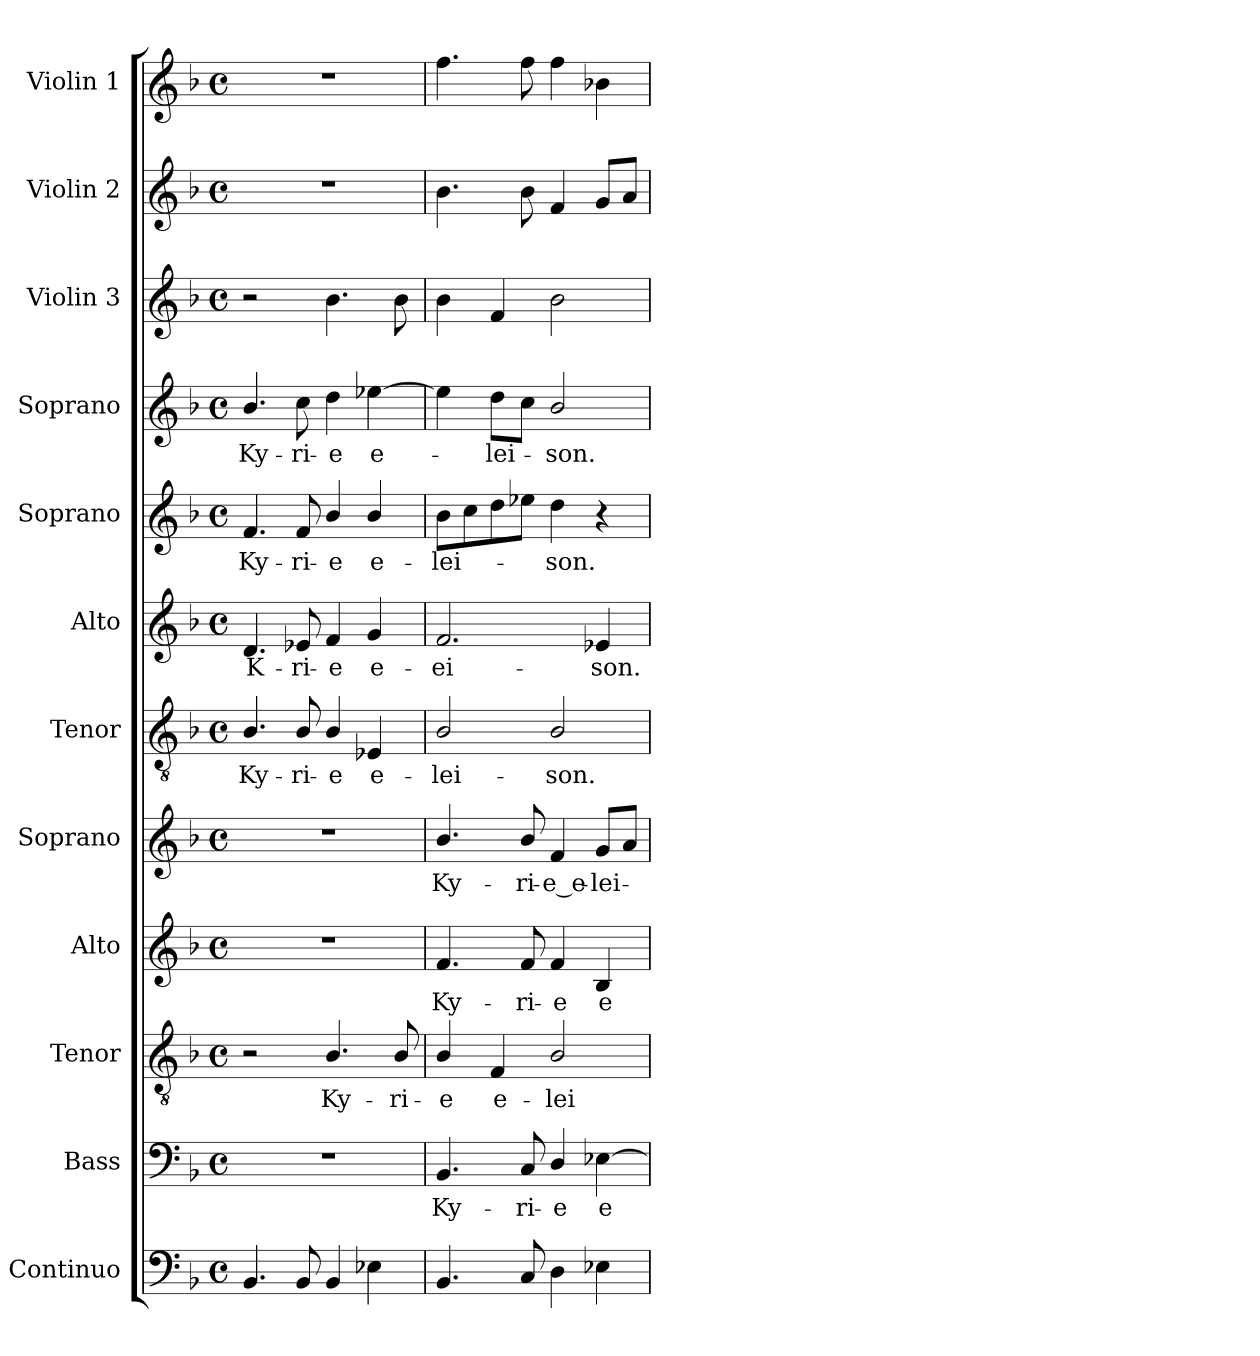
**kern	**kern	**text	**kern	**text	**kern	**text	**kern	**text	**kern	**text	**kern	**text	**kern	**text	**kern	**text	**kern	**kern	**kern
*part12	*part11	*part11	*part10	*part10	*part9	*part9	*part8	*part8	*part7	*part7	*part6	*part6	*part5	*part5	*part4	*part4	*part3	*part2	*part1
*staff12	*staff11	*staff11	*staff10	*staff10	*staff9	*staff9	*staff8	*staff8	*staff7	*staff7	*staff6	*staff6	*staff5	*staff5	*staff4	*staff4	*staff3	*staff2	*staff1
*I"Continuo	*I"Bass	*	*I"Tenor	*	*I"Alto	*	*I"Soprano	*	*I"Tenor	*	*I"Alto	*	*I"Soprano	*	*I"Soprano	*	*I"Violin 3	*I"Violin 2	*I"Violin 1
*I'Cont.	*I'B.	*	*I'T.	*	*I'A.	*	*I'S.	*	*I'T.	*	*I'A.	*	*I'S.	*	*I'S.	*	*I'Vln. 3	*I'Vln. 2	*I'Vln. 1
!!LO:PB:g=z
*clefF4	*clefF4	*	*clefGv2	*	*clefG2	*	*clefG2	*	*clefGv2	*	*clefG2	*	*clefG2	*	*clefG2	*	*clefG2	*clefG2	*clefG2
*	*	*	*ITrd7c12	*	*	*	*	*	*ITrd7c12	*	*	*	*	*	*	*	*	*	*
*k[b-]	*k[b-]	*	*k[b-]	*	*k[b-]	*	*k[b-]	*	*k[b-]	*	*k[b-]	*	*k[b-]	*	*k[b-]	*	*k[b-]	*k[b-]	*k[b-]
*F:	*F:	*	*F:	*	*F:	*	*F:	*	*F:	*	*F:	*	*F:	*	*F:	*	*F:	*F:	*F:
*M4/4	*M4/4	*	*M4/4	*	*M4/4	*	*M4/4	*	*M4/4	*	*M4/4	*	*M4/4	*	*M4/4	*	*M4/4	*M4/4	*M4/4
*met(c)	*met(c)	*	*met(c)	*	*met(c)	*	*met(c)	*	*met(c)	*	*met(c)	*	*met(c)	*	*met(c)	*	*met(c)	*met(c)	*met(c)
=1	=1	=1	=1	=1	=1	=1	=1	=1	=1	=1	=1	=1	=1	=1	=1	=1	=1	=1	=1
!	!	!	!	!	!	!	!	!	!	!LO:LY:b:color=#000000	!	!	!	!	!	!	!	!	!
!	!	!	!	!	!	!	!	!	!	!	!	!LO:LY:b:color=#000000	!	!	!	!	!	!	!
!	!	!	!	!	!	!	!	!	!	!	!	!	!	!LO:LY:b:color=#000000	!	!	!	!	!
!	!	!	!	!	!	!	!	!	!	!	!	!	!	!	!	!LO:LY:b:color=#000000	!	!	!
4.BB-i/	1r	.	2r	.	1r	.	1r	.	4.BB-i/	Ky-	4.di/	K-	4.fi/	Ky-	4.b-i/	Ky-	2r	1r	1r
!	!	!	!	!	!	!	!	!	!	!LO:LY:b:color=#000000	!	!	!	!	!	!	!	!	!
!	!	!	!	!	!	!	!	!	!	!	!	!LO:LY:b:color=#000000	!	!	!	!	!	!	!
!	!	!	!	!	!	!	!	!	!	!	!	!	!	!LO:LY:b:color=#000000	!	!	!	!	!
!	!	!	!	!	!	!	!	!	!	!	!	!	!	!	!	!LO:LY:b:color=#000000	!	!	!
8BB-i/	.	.	.	.	.	.	.	.	8BB-i/	-ri-	8e-i/	-ri-	8fi/	-ri-	8cci\	-ri-	.	.	.
!	!	!	!	!LO:LY:b:color=#000000	!	!	!	!	!	!	!	!	!	!	!	!	!	!	!
!	!	!	!	!	!	!	!	!	!	!LO:LY:b:color=#000000	!	!	!	!	!	!	!	!	!
!	!	!	!	!	!	!	!	!	!	!	!	!LO:LY:b:color=#000000	!	!	!	!	!	!	!
!	!	!	!	!	!	!	!	!	!	!	!	!	!	!LO:LY:b:color=#000000	!	!	!	!	!
!	!	!	!	!	!	!	!	!	!	!	!	!	!	!	!	!LO:LY:b:color=#000000	!	!	!
4BB-i/	.	.	4.BB-i/	Ky-	.	.	.	.	4BB-i/	-e	4fi/	-e	4b-i/	-e	4ddi\	-e	4.b-i\	.	.
!	!	!	!	!	!	!	!	!	!	!LO:LY:b:color=#000000	!	!	!	!	!	!	!	!	!
!	!	!	!	!	!	!	!	!	!	!	!	!LO:LY:b:color=#000000	!	!	!	!	!	!	!
!	!	!	!	!	!	!	!	!	!	!	!	!	!	!LO:LY:b:color=#000000	!	!	!	!	!
!	!	!	!	!	!	!	!	!	!	!	!	!	!	!	!	!LO:LY:b:color=#000000	!	!	!
4E-Xi\	.	.	.	.	.	.	.	.	4EE-Xi/	e-	4gi/	e-	4b-i/	e-	[>4ee-Xi\	e-	.	.	.
!	!	!	!	!LO:LY:b:color=#000000	!	!	!	!	!	!	!	!	!	!	!	!	!	!	!
.	.	.	8BB-i/	-ri-	.	.	.	.	.	.	.	.	.	.	.	.	8b-i\	.	.
=2	=2	=2	=2	=2	=2	=2	=2	=2	=2	=2	=2	=2	=2	=2	=2	=2	=2	=2	=2
!	!	!LO:LY:b:color=#000000	!	!	!	!	!	!	!	!	!	!	!	!	!	!	!	!	!
!	!	!	!	!LO:LY:b:color=#000000	!	!	!	!	!	!	!	!	!	!	!	!	!	!	!
!	!	!	!	!	!	!LO:LY:b:color=#000000	!	!	!	!	!	!	!	!	!	!	!	!	!
!	!	!	!	!	!	!	!	!LO:LY:b:color=#000000	!	!	!	!	!	!	!	!	!	!	!
!	!	!	!	!	!	!	!	!	!	!LO:LY:b:color=#000000	!	!	!	!	!	!	!	!	!
!	!	!	!	!	!	!	!	!	!	!	!	!LO:LY:b:color=#000000	!	!	!	!	!	!	!
!	!	!	!	!	!	!	!	!	!	!	!	!	!	!LO:LY:b:color=#000000	!	!	!	!	!
4.BB-i/	4.BB-i/	Ky-	4BB-i/	-e	4.fi/	Ky-	4.b-i/	Ky-	2BB-i/	-lei-	2.fi/	-ei-	8b-i\L	-lei-	4ee-i\]	.	4b-i\	4.b-i\	4.ffi\
.	.	.	.	.	.	.	.	.	.	.	.	.	8cci\	.	.	.	.	.	.
!	!	!	!	!LO:LY:b:color=#000000	!	!	!	!	!	!	!	!	!	!	!	!	!	!	!
!	!	!	!	!	!	!	!	!	!	!	!	!	!	!	!	!LO:LY:b:color=#000000	!	!	!
.	.	.	4FFi/	e-	.	.	.	.	.	.	.	.	8ddi\	.	8ddi\L	-lei-	4fi/	.	.
!	!	!LO:LY:b:color=#000000	!	!	!	!	!	!	!	!	!	!	!	!	!	!	!	!	!
!	!	!	!	!	!	!LO:LY:b:color=#000000	!	!	!	!	!	!	!	!	!	!	!	!	!
!	!	!	!	!	!	!	!	!LO:LY:b:color=#000000	!	!	!	!	!	!	!	!	!	!	!
8Ci/	8Ci/	-ri-	.	.	8fi/	-ri-	8b-i/	-ri-	.	.	.	.	8ee-Xi\J	.	8cci\J	.	.	8b-i\	8ffi\
!	!	!LO:LY:b:color=#000000	!	!	!	!	!	!	!	!	!	!	!	!	!	!	!	!	!
!	!	!	!	!LO:LY:b:color=#000000	!	!	!	!	!	!	!	!	!	!	!	!	!	!	!
!	!	!	!	!	!	!LO:LY:b:color=#000000	!	!	!	!	!	!	!	!	!	!	!	!	!
!	!	!	!	!	!	!	!	!LO:LY:b:color=#000000	!	!	!	!	!	!	!	!	!	!	!
!	!	!	!	!	!	!	!	!	!	!LO:LY:b:color=#000000	!	!	!	!	!	!	!	!	!
!	!	!	!	!	!	!	!	!	!	!	!	!	!	!LO:LY:b:color=#000000	!	!	!	!	!
!	!	!	!	!	!	!	!	!	!	!	!	!	!	!	!	!LO:LY:b:color=#000000	!	!	!
4Di\	4Di/	-e	2BB-i/	-lei-	4fi/	-e	4fi/	-e_e-	2BB-i/	-son.	.	.	4ddi\	-son.	2b-i/	-son.	2b-i\	4fi/	4ffi\
!	!	!LO:LY:b:color=#000000	!	!	!	!	!	!	!	!	!	!	!	!	!	!	!	!	!
!	!	!	!	!	!	!LO:LY:b:color=#000000	!	!	!	!	!	!	!	!	!	!	!	!	!
!	!	!	!	!	!	!	!	!LO:LY:b:color=#000000	!	!	!	!	!	!	!	!	!	!	!
!	!	!	!	!	!	!	!	!	!	!	!	!LO:LY:b:color=#000000	!	!	!	!	!	!	!
4E-Xi\	[>4E-Xi\	e-	.	.	4B-i/	e-	8gi/L	-lei-	.	.	4e-Xi/	-son.	4r	.	.	.	.	8gi/L	4b-Xi\
.	.	.	.	.	.	.	8ai/J	.	.	.	.	.	.	.	.	.	.	8ai/J	.
=	=	=	=	=	=	=	=	=	=	=	=	=	=	=	=	=	=	=	=
*-	*-	*-	*-	*-	*-	*-	*-	*-	*-	*-	*-	*-	*-	*-	*-	*-	*-	*-	*-
